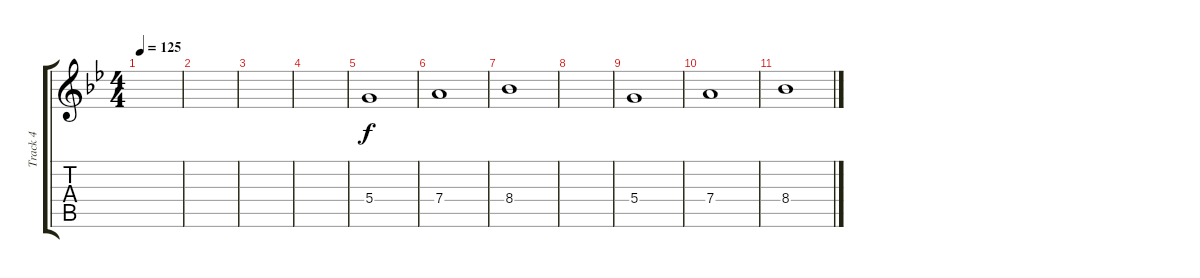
\track ("Track 4" "Track 4") {instrument distortionguitar}
\staff {score tabs}
\tuning (E4 B3 G3 D3 A2 E2) {hide}
\ts (4 4)
\tempo 125
\clef g2
\ks bb
|
|
|
|
5.4.1 |
7.4.1 |
8.4.1 |
|
5.4.1 |
7.4.1 |
8.4.1
